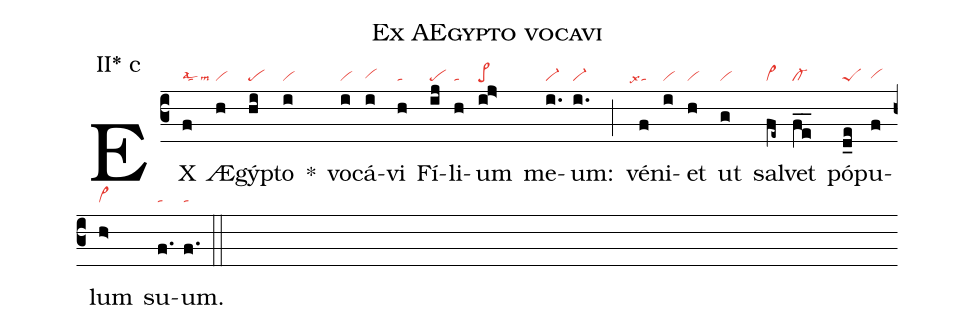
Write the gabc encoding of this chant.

name: Ex AEgypto vocavi;
annotation: II* c;
mode: 2;
nabc-lines: 1;
%%
(c3)
EX(f|talsal2lsm3) Æ(h|vi)gý(hi|pe)pto(i|vi) *()
vo(i|vi)cá(i|vihg)vi(h|ta) Fí(ij|pe)li(h|ta)um(ij>|pe>) me(i.|vi-)um:(i.|vi-) (;)
vé(f|```talsx4)ni(i|vi)et(h|vi) ut(g|vi) sal(fe~|vi>)vet(fe__|cl-) pó(d_e|peS)pu(f|vihg)lum(h>|vi>hg) su(f.|tahg)um.(f.|tahg) (::)
